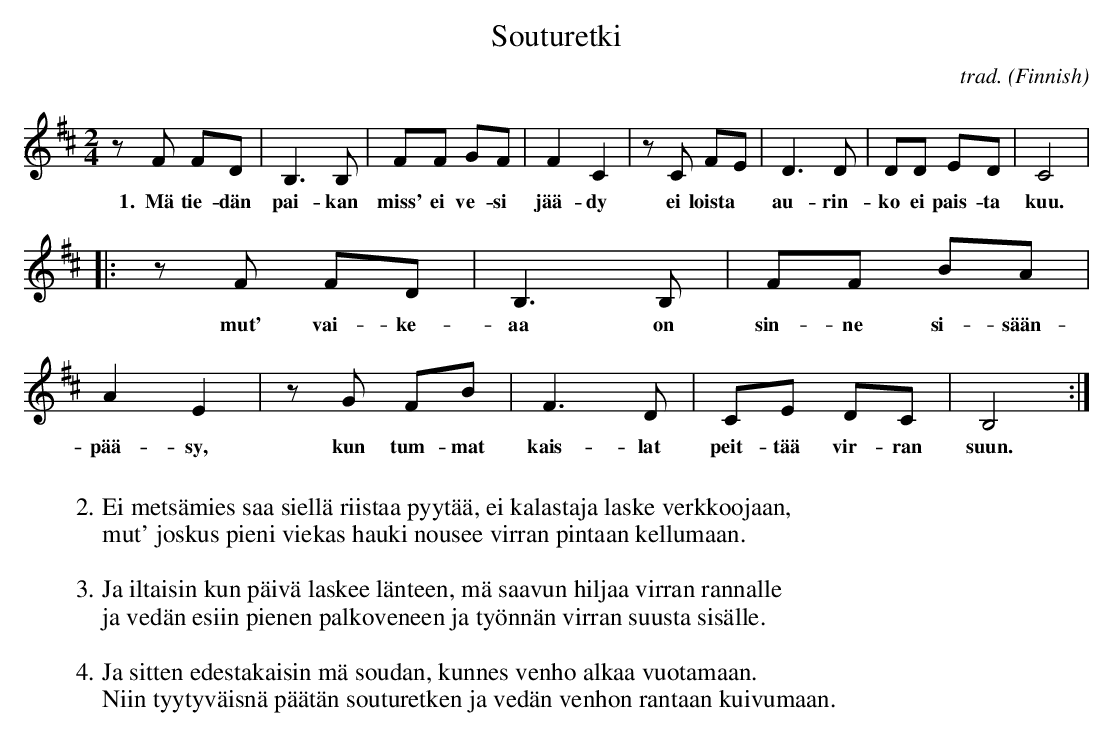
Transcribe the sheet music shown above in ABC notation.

X:1
T:Souturetki
C:trad.
O:Finnish
M:2/4
L:1/8
K:B min
z F FD | B,3 B, | FF GF | F2 C2 | z C FE | D3 D | DD ED | C4 |
w:1.~~Mä tie-dän | pai-kan | miss' ei ve-si | jää-dy | ei loista | au-rin- | ko ei pais-ta | kuu.
|: z F FD | B,3 B, | FF BA | A2 E2 | z G FB | F3 D | CE DC | B,4 :|
w:mut' vai-ke- | aa on | sin-ne si-sään- | pää-sy, | kun tum-mat | kais-lat | peit-tää vir-ran | suun.
W:
W:2. Ei metsämies saa siellä riistaa pyytää, ei kalastaja laske verkkoojaan,
W:mut' joskus pieni viekas hauki nousee virran pintaan kellumaan.
W:
W:3. Ja iltaisin kun päivä laskee länteen, mä saavun hiljaa virran rannalle
W:ja vedän esiin pienen palkoveneen ja työnnän virran suusta sisälle.
W:
W:4. Ja sitten edestakaisin mä soudan, kunnes venho alkaa vuotamaan.
W:Niin tyytyväisnä päätän souturetken ja vedän venhon rantaan kuivumaan.
